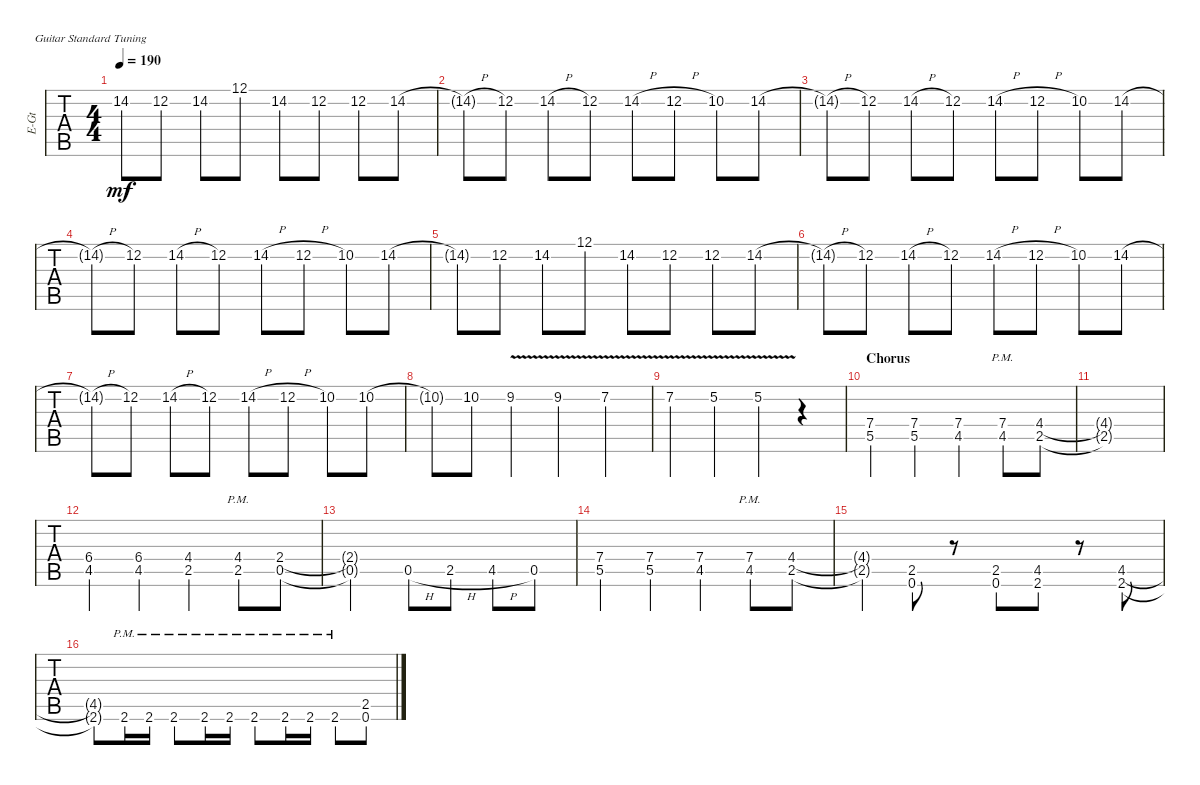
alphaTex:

\defaultSystemsLayout 4
\bracketExtendMode groupsimilarinstruments
\otherSystemsTrackNameOrientation horizontal
\track ("Cole Train" "E-Gt") {instrument distortionguitar}
\staff {tabs}
\tuning (E4 B3 G3 D3 A2 E2)
\ts (4 4)
\tempo 190
\clef g2
\scale
0.25
\ks c
14.2{t acc #}.8{dy mf} 12.2.8 14.2{acc #}.8 12.1.8 14.2{acc #}.8 12.2.8 12.2.8 14.2{acc #}.8 |
\scale
0.25 14.2{h t acc #}.8 12.2.8 14.2{h acc #}.8 12.2.8 14.2{h acc #}.8 12.2{h}.8 10.2.8 14.2{acc #}.8 |
\scale
0.25 14.2{h t acc #}.8 12.2.8 14.2{h acc #}.8 12.2.8 14.2{h acc #}.8 12.2{h}.8 10.2.8 14.2{acc #}.8 |
\scale
0.25 14.2{h t acc #}.8 12.2.8 14.2{h acc #}.8 12.2.8 14.2{h acc #}.8 12.2{h}.8 10.2.8 14.2{acc #}.8 |
\scale
0.25 14.2{t acc #}.8 12.2.8 14.2{acc #}.8 12.1.8 14.2{acc #}.8 12.2.8 12.2.8 14.2{acc #}.8 |
\scale
0.198718 14.2{h t acc #}.8 12.2.8 14.2{h acc #}.8 12.2.8 14.2{h acc #}.8 12.2{h}.8 10.2.8 14.2{acc #}.8 |
\scale
0.198718 14.2{h t acc #}.8 12.2.8 14.2{h acc #}.8 12.2.8 14.2{h acc #}.8 12.2{h}.8 10.2.8 10.2.8 |
\scale
0.198718 10.2{t}.8 10.2.8 9.2{v acc #}.4 9.2{v acc #}.4 7.2{v acc #}.4 |
\scale
0.403846 7.2{v acc #}.4 5.2{v}.4 5.2{v}.4 r.4 |
\section ("" "Chorus")
\scale
0.386139 (5.5 7.4).4 (5.5 7.4).4 (4.5{acc #} 7.4).4 (4.5{pm acc #} 7.4{pm}).8 (2.5 4.4{acc #}).8 |
\scale
0.20462 (2.5{t} 4.4{t acc #}).1 |
\scale
0.20462 (4.5{acc #} 6.4{acc #}).4 (4.5{acc #} 6.4{acc #}).4 (2.5 4.4{acc #}).4 (2.5{pm} 4.4{pm acc #}).8 (0.5 2.4).8 |
\scale
0.20462 (0.5{t} 2.4{t}).2 0.5{h}.8 2.5{h}.8 4.5{h acc #}.8 0.5.8 |
\scale
0.25 (5.5 7.4).4 (5.5 7.4).4 (4.5{acc #} 7.4).4 (4.5{pm acc #} 7.4{pm}).8 (2.5 4.4{acc #}).8 |
\scale
0.25 (2.5{t} 4.4{t acc #}).4 (0.6 2.5).8 r.8 (0.6 2.5).8 (2.6{acc #} 4.5{acc #}).8 r.8 (2.6{acc #} 4.5{acc #}).8 |
\scale
0.25 (2.6{t acc #} 4.5{t acc #}).8 2.6{pm acc #}.16 2.6{pm acc #}.16 2.6{pm acc #}.8 2.6{pm acc #}.16 2.6{pm acc #}.16 2.6{pm acc #}.8 2.6{pm acc #}.16 2.6{pm acc #}.16 2.6{pm acc #}.8 (0.6 2.5).8
